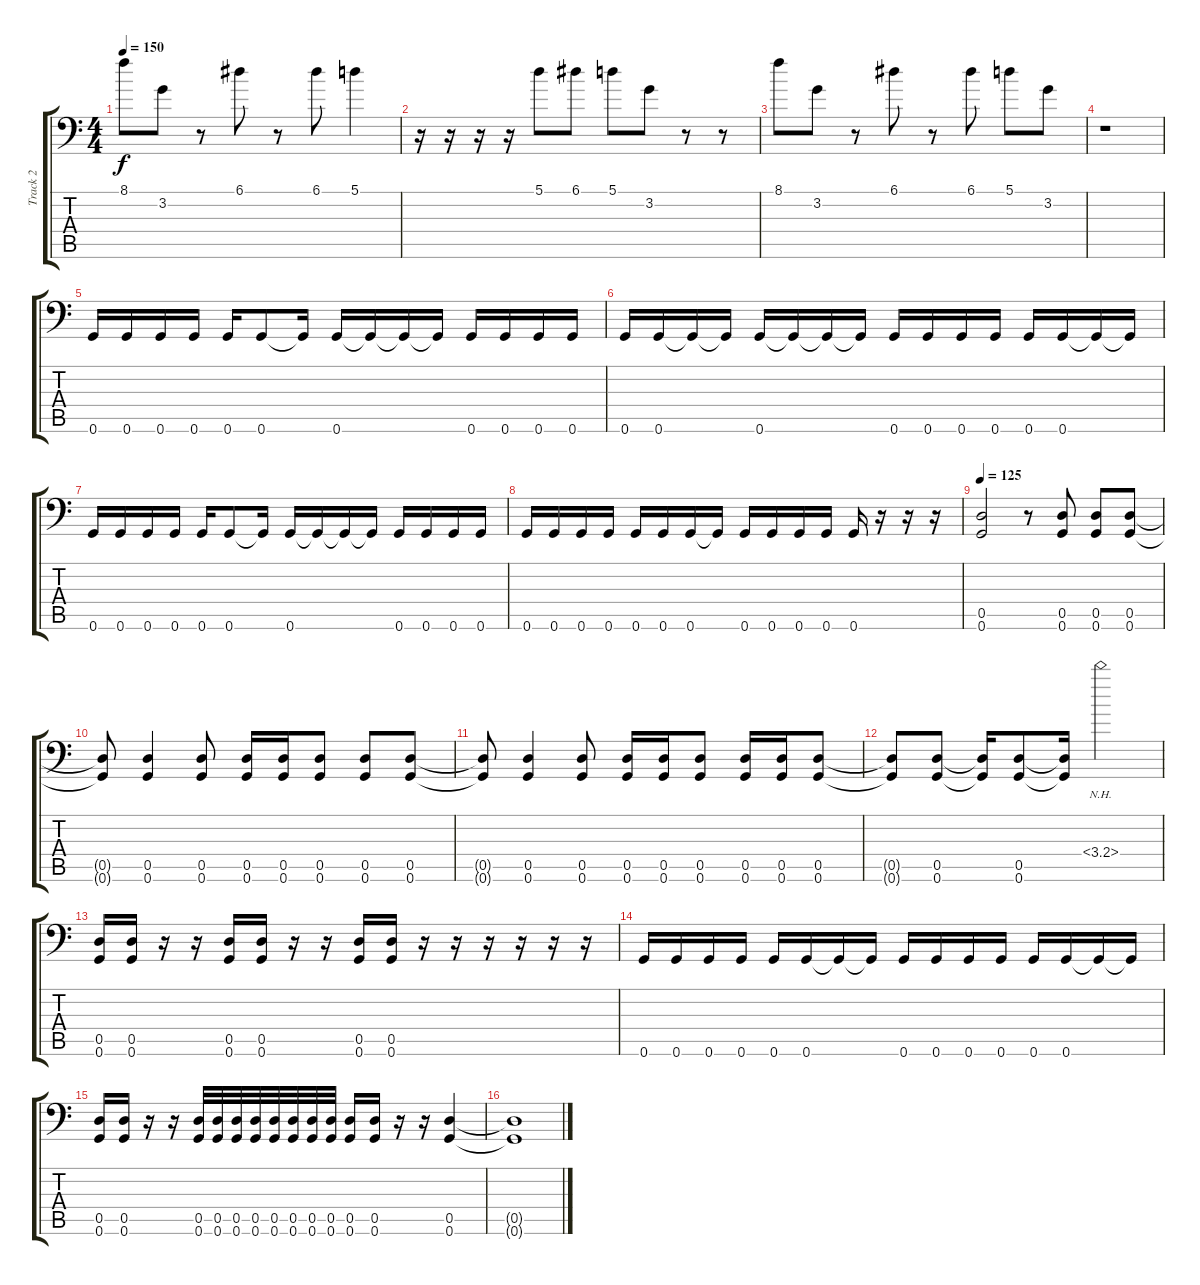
\track ("Track 2" "Track 2") {instrument overdrivenguitar}
\staff {score tabs}
\tuning (A3 E3 C3 G2 D2 G1) {hide}
\ts (4 4)
\tempo 150
\clef f4
\ks c
8.1.8{dy f} 3.2.8 r.8 6.1.8 r.8 6.1.8 5.1.4 |
r.16 r.16 r.16 r.16 5.1.8 6.1.8 5.1.8 3.2.8 r.8 r.8 |
8.1.8 3.2.8 r.8 6.1.8 r.8 6.1.8 5.1.8 3.2.8 |
r.1 |
0.6.16 0.6.16 0.6.16 0.6.16 0.6.16 0.6.8 0.6{t}.16 0.6.16 0.6{t}.16 0.6{t}.16 0.6{t}.16 0.6.16 0.6.16 0.6.16 0.6.16 |
0.6.16 0.6.16 0.6{t}.16 0.6{t}.16 0.6.16 0.6{t}.16 0.6{t}.16 0.6{t}.16 0.6.16 0.6.16 0.6.16 0.6.16 0.6.16 0.6.16 0.6{t}.16 0.6{t}.16 |
0.6.16 0.6.16 0.6.16 0.6.16 0.6.16 0.6.8 0.6{t}.16 0.6.16 0.6{t}.16 0.6{t}.16 0.6{t}.16 0.6.16 0.6.16 0.6.16 0.6.16 |
0.6.16 0.6.16 0.6.16 0.6.16 0.6.16 0.6.16 0.6.16 0.6{t}.16 0.6.16 0.6.16 0.6.16 0.6.16 0.6.16 r.16 r.16 r.16 |
\tempo 125
(0.5 0.6).2 r.8 (0.5 0.6).8 (0.5 0.6).8 (0.5 0.6).8 |
(0.5{t} 0.6{t}).8 (0.5 0.6).4 (0.5 0.6).8 (0.5 0.6).16 (0.5 0.6).16 (0.5 0.6).8 (0.5 0.6).8 (0.5 0.6).8 |
(0.5{t} 0.6{t}).8 (0.5 0.6).4 (0.5 0.6).8 (0.5 0.6).16 (0.5 0.6).16 (0.5 0.6).8 (0.5 0.6).16 (0.5 0.6).16 (0.5 0.6).8 |
(0.5{t} 0.6{t}).8 (0.5 0.6).8 (0.5{t} 0.6{t}).16 (0.5 0.6).8 (0.5{t} 0.6{t}).16 3.4{nh}.2 |
(0.5 0.6).16 (0.5 0.6).16 r.16 r.16 (0.5 0.6).16 (0.5 0.6).16 r.16 r.16 (0.5 0.6).16 (0.5 0.6).16 r.16 r.16 r.16 r.16 r.16 r.16 |
0.6.16 0.6.16 0.6.16 0.6.16 0.6.16 0.6.16 0.6{t}.16 0.6{t}.16 0.6.16 0.6.16 0.6.16 0.6.16 0.6.16 0.6.16 0.6{t}.16 0.6{t}.16 |
(0.5 0.6).16 (0.5 0.6).16 r.16 r.16 (0.5 0.6).32 (0.5 0.6).32 (0.5 0.6).32 (0.5 0.6).32 (0.5 0.6).32 (0.5 0.6).32 (0.5 0.6).32 (0.5 0.6).32 (0.5 0.6).16 (0.5 0.6).16 r.16 r.16 (0.5 0.6).4 |
(0.5{t} 0.6{t}).1
